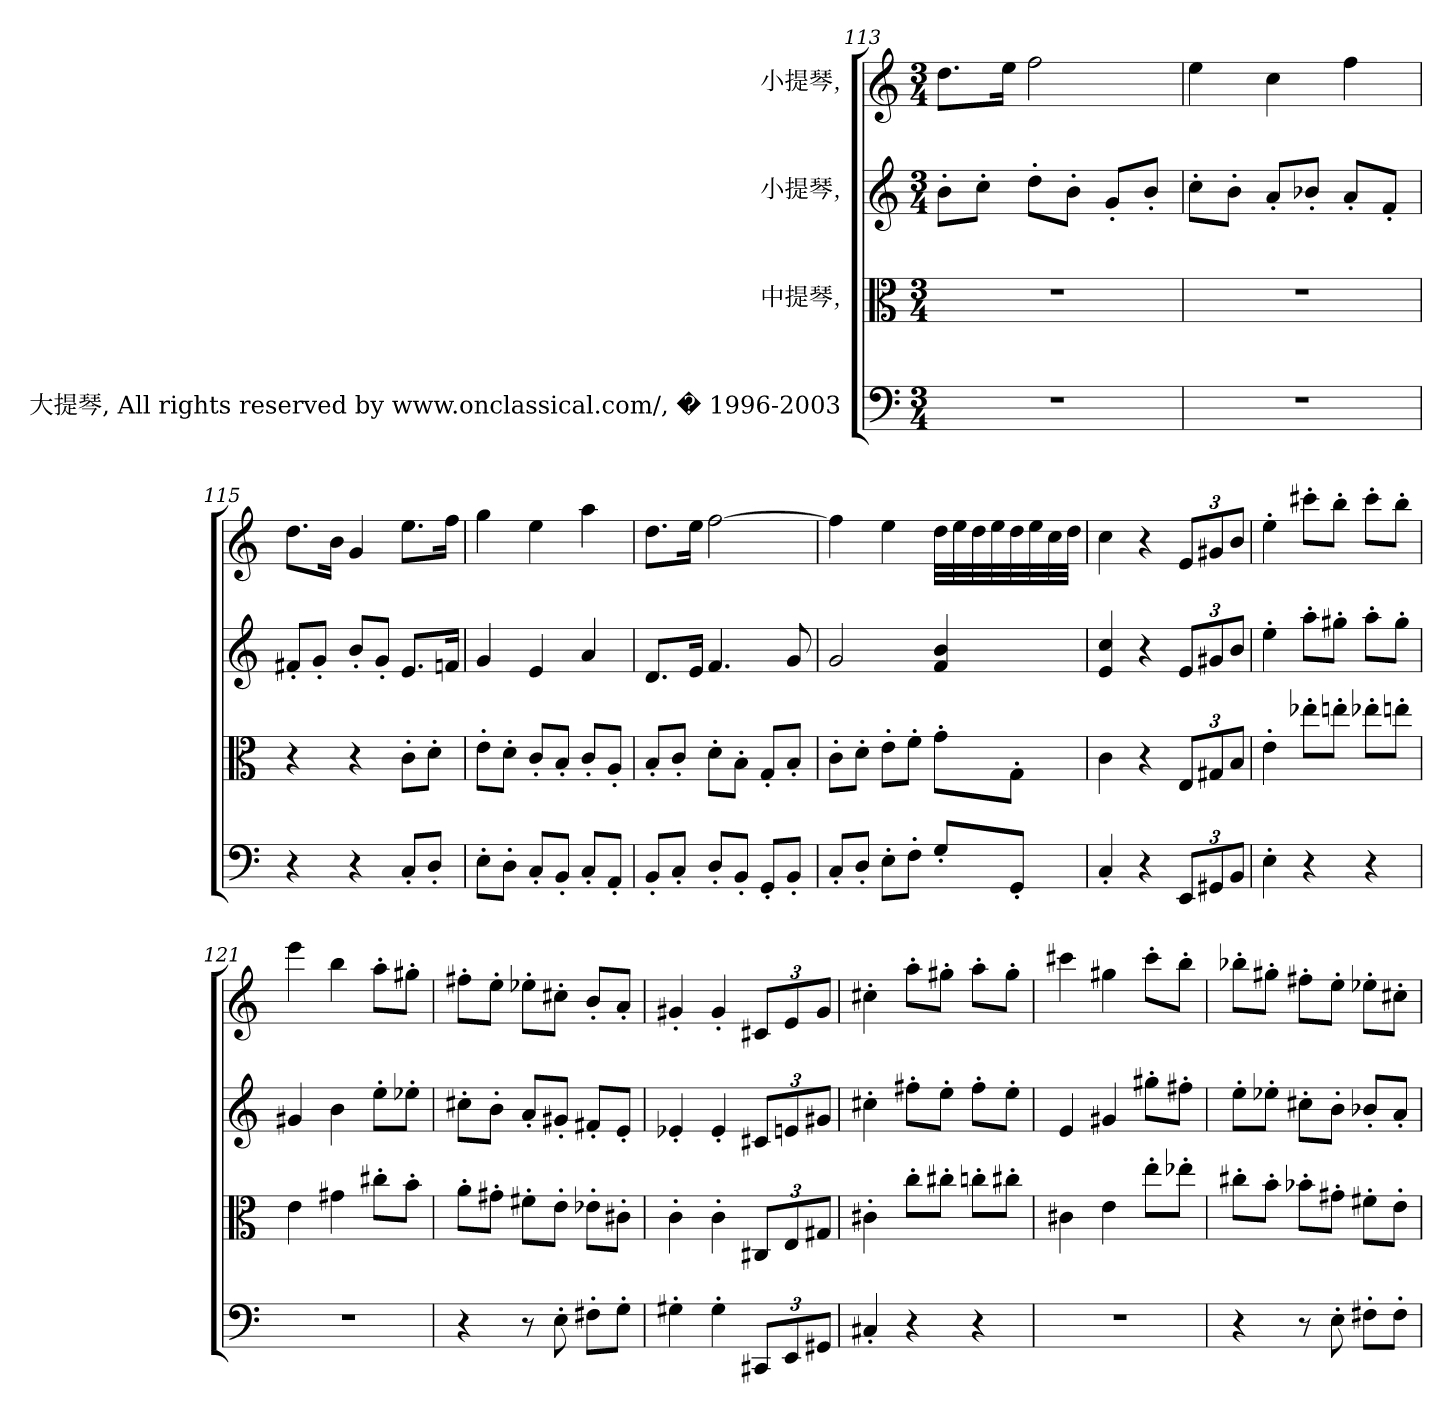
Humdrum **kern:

**kern	**kern	**kern	**kern
*part4	*part3	*part2	*part1
*staff4	*staff3	*staff2	*staff1
*I"大提琴, All rights reserved by www.onclassical.com/, � 1996-2003	*I"中提琴,	*I"小提琴,	*I"小提琴,
*clefF4	*clefC3	*clefG2	*clefG2
*k[]	*k[]	*k[]	*k[]
*M3/4	*M3/4	*M3/4	*M3/4
=113	=113	=113	=113
2.r	2.r	8b'\L	8.dd\L
.	.	8cc'\J	.
.	.	.	16ee\Jk
.	.	8dd'\L	2ff\
.	.	8b'\J	.
.	.	8g'/L	.
.	.	8b'/J	.
!!LO:PB:g=z
=114	=114	=114	=114
2.r	2.r	8cc'\L	4ee\
.	.	8b'\J	.
.	.	8a'/L	4cc\
.	.	8b-X'/J	.
.	.	8a'/L	4ff\
.	.	8f'/J	.
=115	=115	=115	=115
4r	4r	8f#X'/L	8.dd\L
.	.	8g'/J	.
.	.	.	16b\Jk
4r	4r	8b'/L	4g/
.	.	8g'/J	.
8C'/L	8c'\L	8.e/L	8.ee\L
8D'/J	8d'\J	.	.
.	.	16fn/Jk	16ff\Jk
=116	=116	=116	=116
8E'\L	8e'\L	4g/	4gg\
8D'\J	8d'\J	.	.
8C'/L	8c'/L	4e/	4ee\
8BB'/J	8B'/J	.	.
8C'/L	8c'/L	4a/	4aa\
8AA'/J	8A'/J	.	.
=117	=117	=117	=117
8BB'/L	8B'/L	8.d/L	8.dd\L
8C'/J	8c'/J	.	.
.	.	16e/Jk	16ee\Jk
8D'/L	8d'\L	4.f/	[2ff\
8BB'/J	8B'\J	.	.
8GG'/L	8G'/L	.	.
8BB'/J	8B'/J	8g/	.
=118	=118	=118	=118
8C'/L	8c'\L	2g/	4ff\]
8D'/J	8d'\J	.	.
8E'\L	8e'\L	.	4ee\
8F'\J	8f'\J	.	.
8G'/L	8g'\L	4f/ 4b/	32dd\LLL
.	.	.	32ee\
.	.	.	32dd\
.	.	.	32ee\
8GG'/J	8G'\J	.	32dd\
.	.	.	32ee\
.	.	.	32cc\
.	.	.	32dd\JJJ
!!LO:LB:g=z
=119	=119	=119	=119
4C'/	4c\	4e/ 4cc/	4cc\
4r	4r	4r	4r
*Xbrackettup	*Xbrackettup	*Xbrackettup	*Xbrackettup
12EE/L	12E/L	12e/L	12e/L
12GG#X/	12G#X/	12g#X/	12g#X/
12BB/J	12B/J	12b/J	12b/J
=120	=120	=120	=120
4E'\	4e'\	4ee'\	4ee'\
4r	8ee-X'\L	8aa'\L	8ccc#X'\L
.	8een'\J	8gg#X'\J	8bb'\J
4r	8ee-X'\L	8aa'\L	8ccc#'\L
.	8een'\J	8gg#'\J	8bb'\J
=121	=121	=121	=121
2.r	4e\	4g#X/	4eee\
.	4g#X\	4b\	4bb\
.	8cc#X'\L	8ee'\L	8aa'\L
.	8b'\J	8ee-X'\J	8gg#X'\J
=122	=122	=122	=122
4r	8a'\L	8cc#X'\L	8ff#X'\L
.	8g#X'\J	8b'\J	8ee'\J
8r	8f#X'\L	8a'/L	8ee-X'\L
8E'\	8e'\J	8g#X'/J	8cc#X'\J
8F#X'\L	8e-X'\L	8f#X'/L	8b'/L
8G'\J	8c#X'\J	8e'/J	8a'/J
=123	=123	=123	=123
4G#X'\	4c'\	4e-X'/	4g#X'/
4G#'\	4c'\	4e-'/	4g#'/
12CC#X/L	12C#X/L	12c#X/L	12c#X/L
12EE/	12E/	12en/	12e/
12GG#X/J	12G#X/J	12g#X/J	12g#/J
!!LO:LB:g=z
=124	=124	=124	=124
4C#X'/	4c#X'\	4cc#X'\	4cc#X'\
4r	8cc'\L	8ff#X'\L	8aa'\L
.	8cc#X'\J	8ee'\J	8gg#X'\J
4r	8ccn'\L	8ff#'\L	8aa'\L
.	8cc#X'\J	8ee'\J	8gg#'\J
=125	=125	=125	=125
2.r	4c#X\	4e/	4ccc#X\
.	4e\	4g#X/	4gg#X\
.	8ee'\L	8gg#X'\L	8ccc#'\L
.	8ee-X'\J	8ff#X'\J	8bb'\J
=126	=126	=126	=126
4r	8cc#X'\L	8ee'\L	8bb-X'\L
.	8b'\J	8ee-X'\J	8gg#X'\J
8r	8b-X'\L	8cc#X'\L	8ff#X'\L
8E'\	8g#X'\J	8b'\J	8ee'\J
8F#X'\L	8f#X'\L	8b-X'/L	8ee-X'\L
8F#'\J	8e'\J	8a'/J	8cc#X'\J
=	=	=	=
*-	*-	*-	*-
